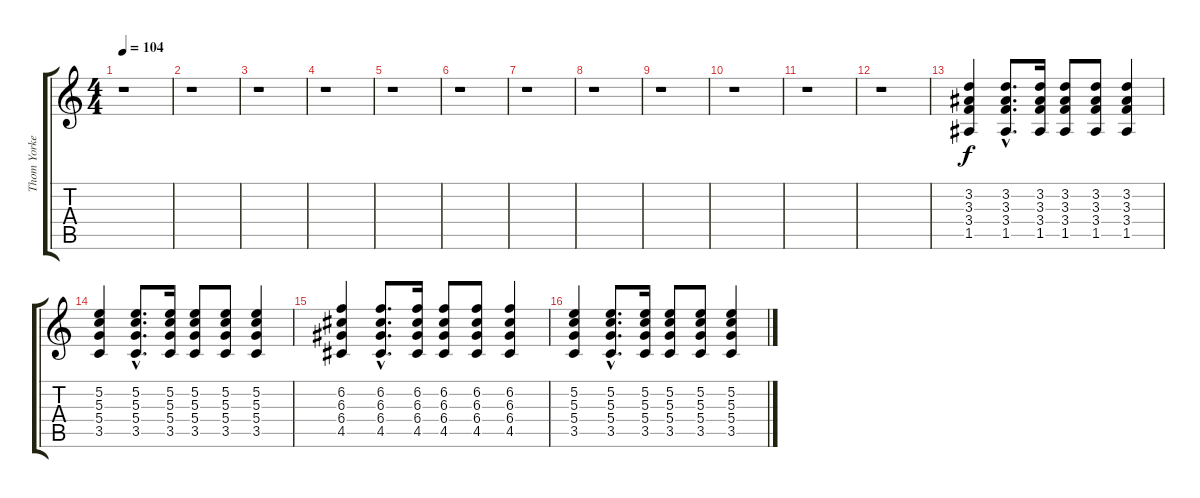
\track ("Thom Yorke (guitar)" "Thom Yorke") {instrument electricguitarclean}
\staff {score tabs}
\tuning (E4 B3 G3 D3 A2 E2) {hide}
\ts (4 4)
\tempo 104
\clef g2
\ks c
r.1{dy f} |
r.1 |
r.1 |
r.1 |
r.1 |
r.1 |
r.1 |
r.1 |
r.1 |
r.1 |
r.1 |
r.1 |
(3.2 3.3 3.4 1.5).4 (3.2{hac} 3.3{hac} 3.4{hac} 1.5{hac}).8{d} (3.2 3.3 3.4 1.5).16 (3.2 3.3 3.4 1.5).8 (3.2 3.3 3.4 1.5).8 (3.2 3.3 3.4 1.5).4 |
(5.2 5.3 5.4 3.5).4 (5.2{hac} 5.3{hac} 5.4{hac} 3.5{hac}).8{d} (5.2 5.3 5.4 3.5).16 (5.2 5.3 5.4 3.5).8 (5.2 5.3 5.4 3.5).8 (5.2 5.3 5.4 3.5).4 |
(6.2 6.3 6.4 4.5).4 (6.2{hac} 6.3{hac} 6.4{hac} 4.5{hac}).8{d} (6.2 6.3 6.4 4.5).16 (6.2 6.3 6.4 4.5).8 (6.2 6.3 6.4 4.5).8 (6.2 6.3 6.4 4.5).4 |
(5.2 5.3 5.4 3.5).4 (5.2{hac} 5.3{hac} 5.4{hac} 3.5{hac}).8{d} (5.2 5.3 5.4 3.5).16 (5.2 5.3 5.4 3.5).8 (5.2 5.3 5.4 3.5).8 (5.2 5.3 5.4 3.5).4
